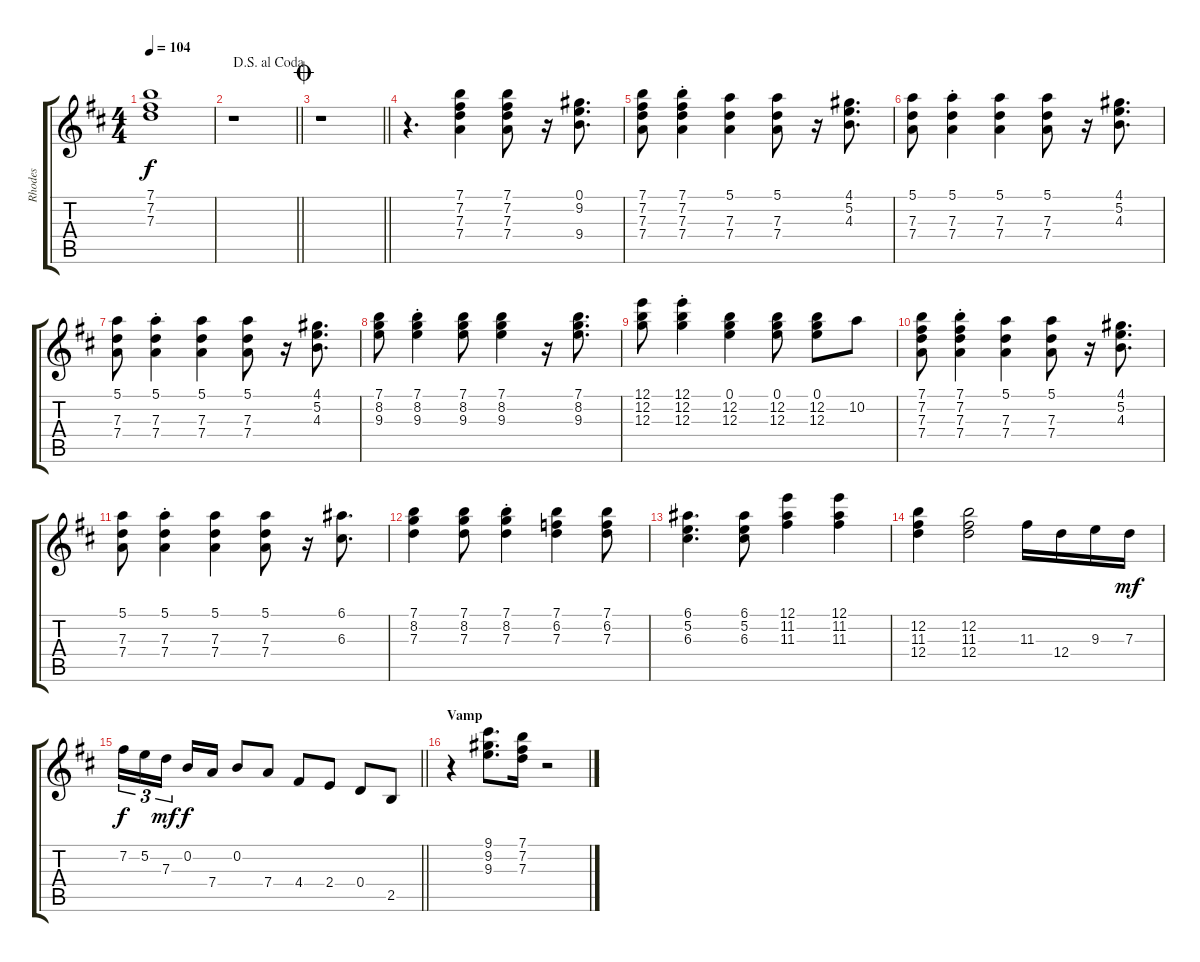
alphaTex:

\track ("Rhodes" "Rhodes") {instrument electricguitarjazz}
\staff {score tabs}
\tuning (E4 B3 G3 D3 A2 E2) {hide}
\ts (4 4)
\tempo 104
\clef g2
\ks d
(7.1 7.2 7.3).1{dy f} |
\jump dalsegnoalcoda
\barLineRight lightlight
r.1 |
\jump coda
\barLineRight lightlight
r.1 |
r.4{d} (7.1 7.2 7.3 7.4).4 (7.1 7.2 7.3 7.4).8 r.16 (0.1 9.2 9.4).8{d} |
(7.1 7.2 7.3 7.4).8 (7.1{st} 7.2{st} 7.3{st} 7.4{st}).4 (5.1 7.3 7.4).4 (5.1 7.3 7.4).8 r.16 (4.1 5.2 4.3).8{d} |
(5.1 7.3 7.4).8 (5.1{st} 7.3{st} 7.4{st}).4 (5.1 7.3 7.4).4 (5.1 7.3 7.4).8 r.16 (4.1 5.2 4.3).8{d} |
(5.1 7.3 7.4).8 (5.1{st} 7.3{st} 7.4{st}).4 (5.1 7.3 7.4).4 (5.1 7.3 7.4).8 r.16 (4.1 5.2 4.3).8{d} |
(7.1 8.2 9.3).8 (7.1{st} 8.2{st} 9.3{st}).4 (7.1 8.2 9.3).8 (7.1 8.2 9.3).4 r.16 (7.1 8.2 9.3).8{d} |
(12.1 12.2 12.3).8 (12.1{st} 12.2{st} 12.3{st}).4 (0.1 12.2 12.3).4 (0.1 12.2 12.3).8 (0.1 12.2 12.3).8 10.2.8 |
(7.1 7.2 7.3 7.4).8 (7.1{st} 7.2{st} 7.3{st} 7.4{st}).4 (5.1 7.3 7.4).4 (5.1 7.3 7.4).8 r.16 (4.1 5.2 4.3).8{d} |
(5.1 7.3 7.4).8 (5.1{st} 7.3{st} 7.4{st}).4 (5.1 7.3 7.4).4 (5.1 7.3 7.4).8 r.16 (6.1 6.3).8{d} |
(7.1 8.2 7.3).4 (7.1 8.2 7.3).8 (7.1{st} 8.2{st} 7.3{st}).4 (7.1 6.2 7.3).4 (7.1 6.2 7.3).8 |
(6.1 5.2 6.3).4{d} (6.1 5.2 6.3).8 (12.1 11.2 11.3).4 (12.1 11.2 11.3).4 |
(12.2 11.3 12.4).4 (12.2 11.3 12.4).2 11.3.16 12.4.16 9.3.16 7.3.16{dy mf} |
\barLineRight lightlight
7.2.16{tu (3 2) dy f} 5.2.16{tu (3 2)} 7.3.16{tu (3 2) dy mf beam splitsecondary} 0.2.16{dy f} 7.4.16 0.2.8 7.4.8 4.4.8 2.4.8 0.4.8 2.5.8 |
\section ("" "Vamp")
r.4 (9.1 9.2 9.3).8{d} (7.1 7.2 7.3).16 r.2
